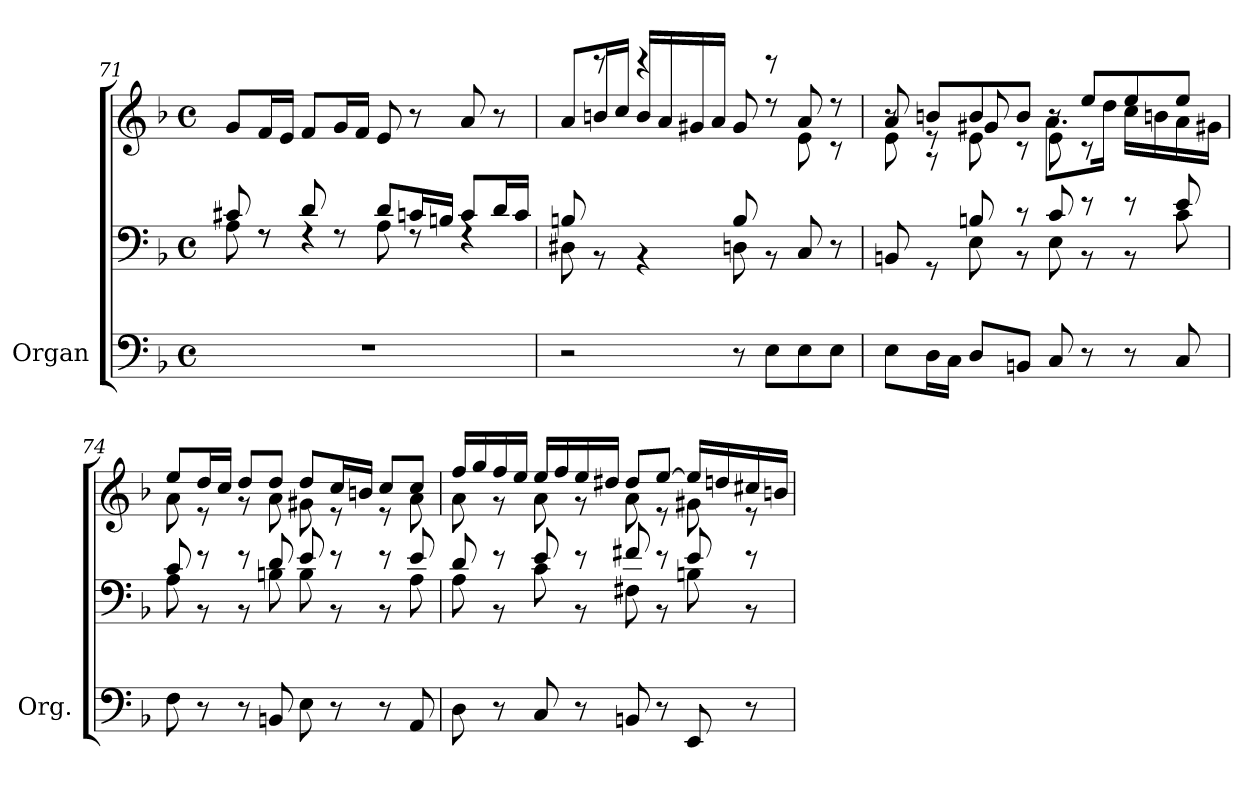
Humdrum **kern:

**kern	**kern	**kern
*part1	*part1	*part1
*staff3	*staff2	*staff1
*I"Organ	*	*
*I'Org.	*	*
*clefF4	*clefF4	*clefG2
*k[b-]	*k[b-]	*k[b-]
*M4/4	*M4/4	*M4/4
*met(c)	*met(c)	*met(c)
=71	=71	=71
*	*^	*
1r	8c#X/	8A\	8g/L
.	8rF	8rF	16f/L
.	.	.	16e/JJ
.	8d/	4rF	8f/L
.	8rF	.	16g/L
.	.	.	16f/JJ
.	8d/L	8A\	8e/
.	16cn/L	8rF	8r
.	16Bn/JJ	.	.
.	8c/L	4rF	8a/
.	16d/L	.	8r
.	16c/JJ	.	.
=72	=72	=72	=72
*	*	*	*^
2r	8Bn/	8D#X\	8a/L	8ryy
.	4.ryy	8rBB	16bn/L	8reee
.	.	.	16cc/JJ	.
.	.	4rBB	16b/LL	4reee
.	.	.	16a/	.
.	.	.	16g#X/	.
.	.	.	16a/JJ	.
8r	8B/	8Dn\	8g#/	8ryy
8E\L	4.ryy	8rBB	8r	8reee
8E\	.	8C/	8a/	8e\
8E\J	.	8r	8r	8r
!!LO:LB:g=z
=73	=73	=73	=73	=73
*	*	*	*	*^
8E\L	8BBn/	4ryy	8r	8e\	8a/
16D\L	8rGG	.	8bn/L	8re	8rA
16C\JJ	.	.	.	.	.
8D/L	8Bn/	8E\	8b/	8e\	8g#X/
8BBn/J	8r	8r	8b/J	8r	8ryy
8C/	8c/	8E\	8r	8e\	8.a\L
8r	8r	8r	8ee/L	8rc	.
.	.	.	.	.	16dd\Jk
8r	8r	8r	8ee/	4ryy	16cc\LL
.	.	.	.	.	16bn\
8C/	8e/	8c\	8ee/J	.	16a\
.	.	.	.	.	16g#X\JJ
*	*	*	*	*v	*v
=74	=74	=74	=74	=74
8F\	8c/	8A\	8ee/L	8a\
8r	8r	8r	16dd/L	8r
.	.	.	16cc/JJ	.
8r	8r	8r	8dd/L	8r
8BBn/	8d/	8Bn\	8dd/J	8a\
8E\	8e/	8B\	8dd/L	8g#X\
8r	8r	8r	16cc/L	8r
.	.	.	16bn/JJ	.
8r	8r	8r	8cc/L	8r
8AA/	8e/	8A\	8cc/J	8a\
=75	=75	=75	=75	=75
8D\	8d/	8A\	16ff/LL	8a\
.	.	.	16gg/	.
8r	8r	8r	16ff/	8r
.	.	.	16ee/JJ	.
8C/	8e/	8c\	16ee/LL	8a\
.	.	.	16ff/	.
8r	8r	8r	16ee/	8r
.	.	.	16dd#X/JJ	.
8BBn/	8f#X/	8F#X\	8dd#/L	8a\
8r	8r	8r	[8ee/J	8r
8EE/	8e/	8Bn\	16ee/LL]	8g#X\
.	.	.	16ddn/	.
8r	8r	8r	16cc#X/	8r
.	.	.	16bn/JJ	.
*	*v	*v	*	*
*	*	*v	*v
=	=	=
*-	*-	*-
